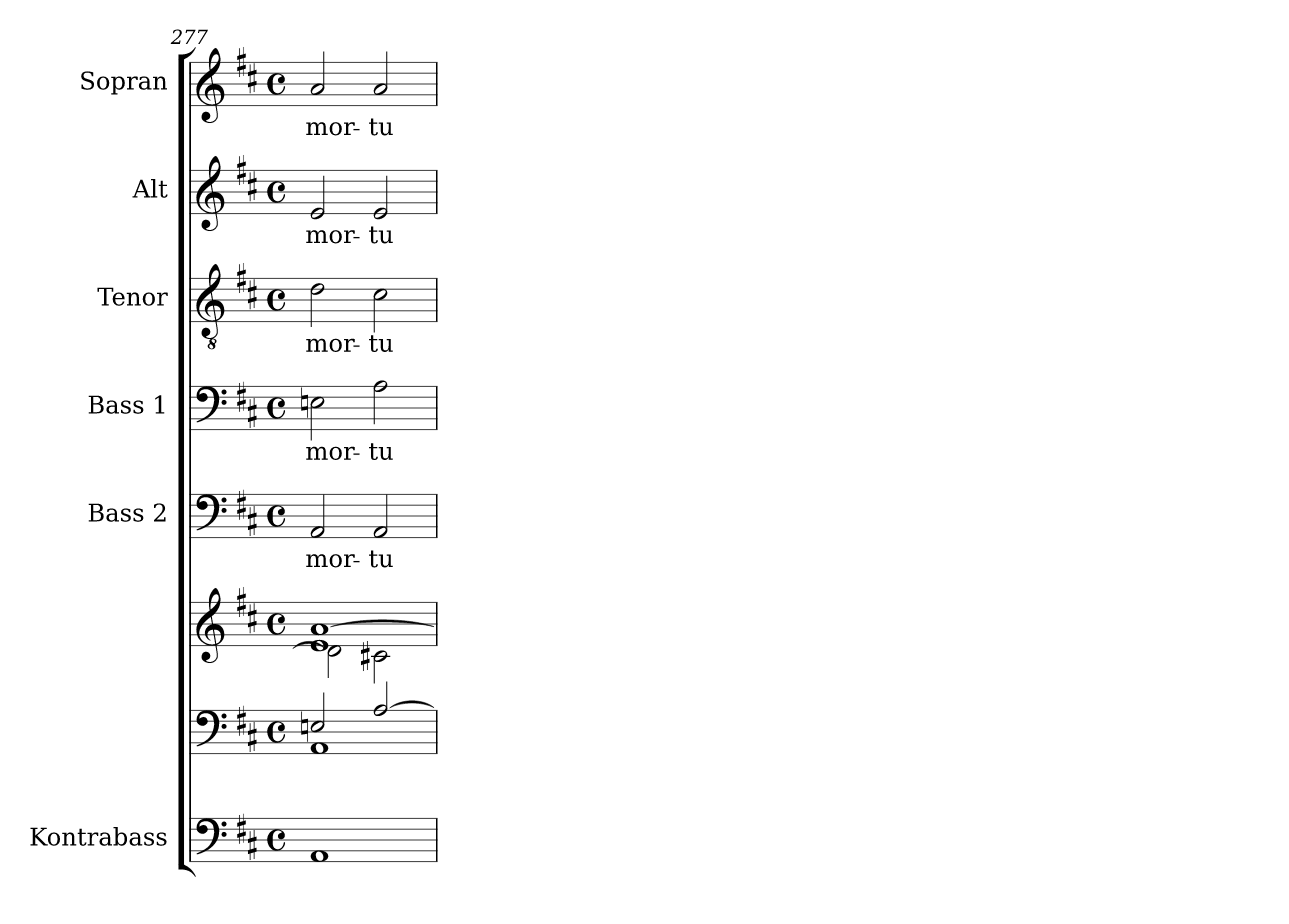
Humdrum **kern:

**kern	**kern	**kern	**kern	**text	**kern	**text	**kern	**text	**kern	**text	**kern	**text
*part7	*part6	*part6	*part5	*part5	*part4	*part4	*part3	*part3	*part2	*part2	*part1	*part1
*staff8	*staff7	*staff6	*staff5	*staff5	*staff4	*staff4	*staff3	*staff3	*staff2	*staff2	*staff1	*staff1
*I"Kontrabass	*	*	*I"Bass 2	*	*I"Bass 1	*	*I"Tenor	*	*I"Alt	*	*I"Sopran	*
*I'Kb.	*	*	*I'B. 2	*	*I'B. 1	*	*I'T.	*	*I'A.	*	*I'S.	*
*clefF4	*clefF4	*clefG2	*clefF4	*	*clefF4	*	*clefGv2	*	*clefG2	*	*clefG2	*
*ITrd7c12	*	*	*	*	*	*	*	*	*	*	*	*
*k[f#c#]	*k[f#c#]	*k[f#c#]	*k[f#c#]	*	*k[f#c#]	*	*k[f#c#]	*	*k[f#c#]	*	*k[f#c#]	*
*D:	*D:	*D:	*D:	*	*D:	*	*D:	*	*D:	*	*D:	*
*M4/4	*M4/4	*M4/4	*M4/4	*	*M4/4	*	*M4/4	*	*M4/4	*	*M4/4	*
*met(c)	*met(c)	*met(c)	*met(c)	*	*met(c)	*	*met(c)	*	*met(c)	*	*met(c)	*
=277	=277	=277	=277	=277	=277	=277	=277	=277	=277	=277	=277	=277
*	*^	*^	*	*	*	*	*	*	*	*	*	*
!	!	!	!	!	!	!LO:LY:b	!	!LO:LY:b	!	!LO:LY:b	!	!LO:LY:b	!	!LO:LY:b
1AAA	2En/	1AA	1e [>1a	2d\]	2AA/	mor-	2En\	mor-	2d\	mor-	2e/	mor-	2a/	mor-
!	!	!	!	!	!	!LO:LY:b	!	!LO:LY:b	!	!LO:LY:b	!	!LO:LY:b	!	!LO:LY:b
.	[>2A/	.	.	2c#X\	2AA/	-tu-	2A\	-tu-	2c#\	-tu-	2e/	-tu-	2a/	-tu-
*	*v	*v	*	*	*	*	*	*	*	*	*	*	*	*
*	*	*v	*v	*	*	*	*	*	*	*	*	*	*
=	=	=	=	=	=	=	=	=	=	=	=	=
*-	*-	*-	*-	*-	*-	*-	*-	*-	*-	*-	*-	*-
